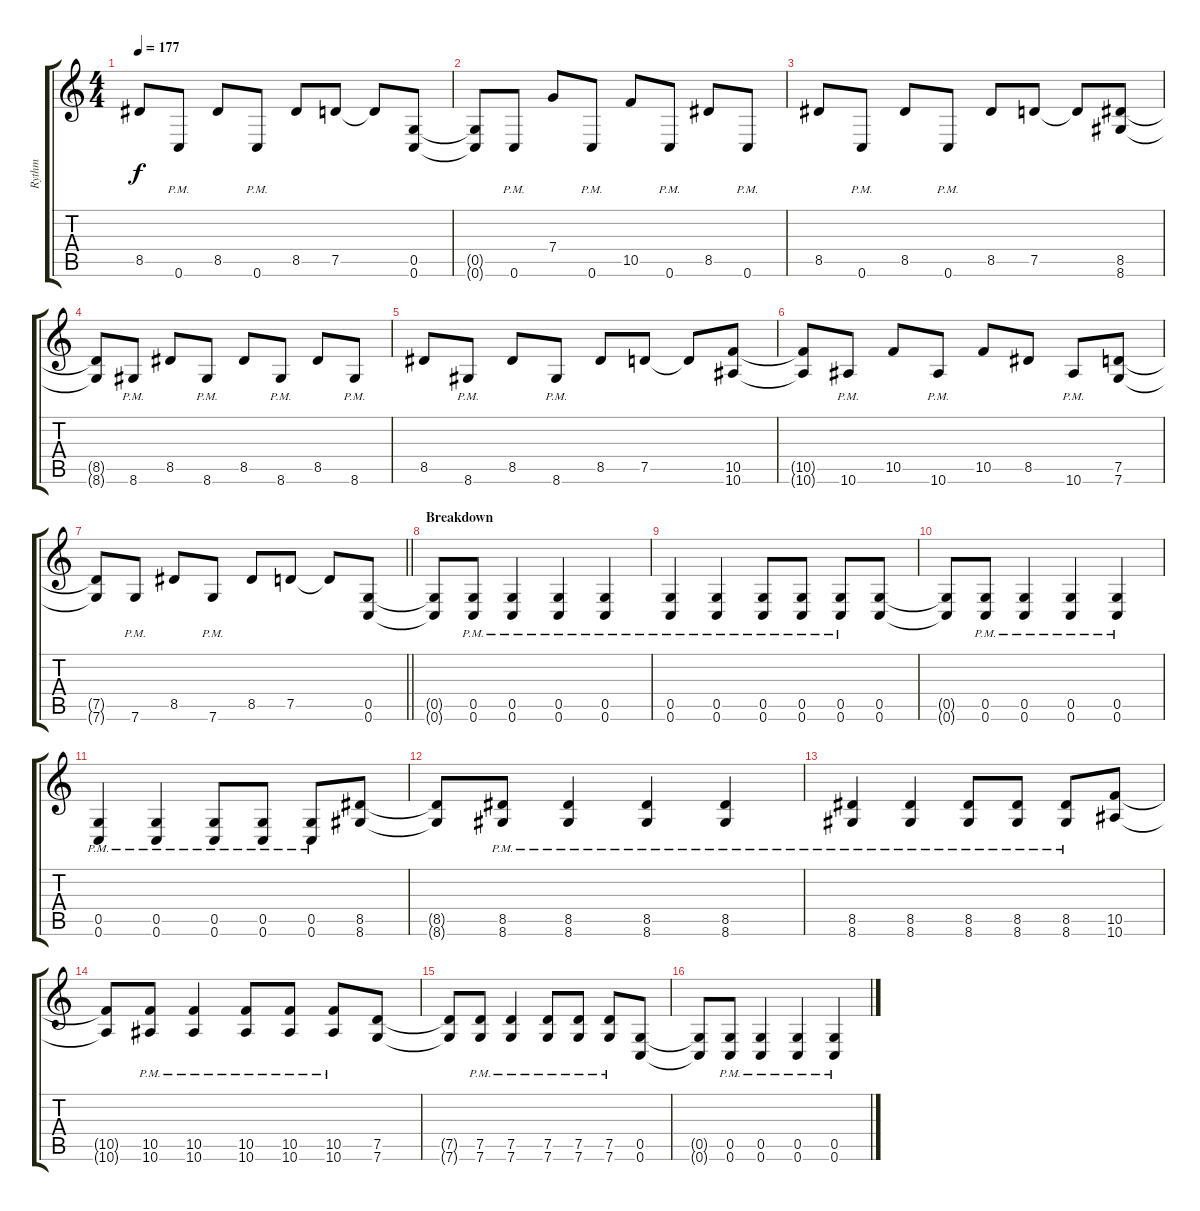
\track ("Rythm" "Rythm") {instrument distortionguitar}
\staff {score tabs}
\tuning (D4 A3 F3 C3 G2 C2) {hide}
\ts (4 4)
\tempo 177
\clef g2
\ks c
8.5.8{dy f} 0.6{pm}.8 8.5.8 0.6{pm}.8 8.5.8 7.5.8 7.5{t}.8 (0.5 0.6).8 |
(0.5{t} 0.6{t}).8 0.6{pm}.8 7.4.8 0.6{pm}.8 10.5.8 0.6{pm}.8 8.5.8 0.6{pm}.8 |
8.5.8 0.6{pm}.8 8.5.8 0.6{pm}.8 8.5.8 7.5.8 7.5{t}.8 (8.5 8.6).8 |
(8.5{t} 8.6{t}).8 8.6{pm}.8 8.5.8 8.6{pm}.8 8.5.8 8.6{pm}.8 8.5.8 8.6{pm}.8 |
8.5.8 8.6{pm}.8 8.5.8 8.6{pm}.8 8.5.8 7.5.8 7.5{t}.8 (10.5 10.6).8 |
(10.5{t} 10.6{t}).8 10.6{pm}.8 10.5.8 10.6{pm}.8 10.5.8 8.5.8 10.6{pm}.8 (7.5 7.6).8 |
\barLineRight lightlight
(7.5{t} 7.6{t}).8 7.6{pm}.8 8.5.8 7.6{pm}.8 8.5.8 7.5.8 7.5{t}.8 (0.5 0.6).8 |
\section ("" "Breakdown")
(0.5{t} 0.6{t}).8 (0.5{pm} 0.6{pm}).8 (0.5{pm} 0.6{pm}).4 (0.5{pm} 0.6{pm}).4 (0.5{pm} 0.6{pm}).4 |
(0.5{pm} 0.6{pm}).4 (0.5{pm} 0.6{pm}).4 (0.5{pm} 0.6{pm}).8 (0.5{pm} 0.6{pm}).8 (0.5{pm} 0.6{pm}).8 (0.5 0.6).8 |
(0.5{t} 0.6{t}).8 (0.5{pm} 0.6{pm}).8 (0.5{pm} 0.6{pm}).4 (0.5{pm} 0.6{pm}).4 (0.5{pm} 0.6{pm}).4 |
(0.5{pm} 0.6{pm}).4 (0.5{pm} 0.6{pm}).4 (0.5{pm} 0.6{pm}).8 (0.5{pm} 0.6{pm}).8 (0.5{pm} 0.6{pm}).8 (8.5 8.6).8 |
(8.5{t} 8.6{t}).8 (8.5{pm} 8.6{pm}).8 (8.5{pm} 8.6{pm}).4 (8.5{pm} 8.6{pm}).4 (8.5{pm} 8.6{pm}).4 |
(8.5{pm} 8.6{pm}).4 (8.5{pm} 8.6{pm}).4 (8.5{pm} 8.6{pm}).8 (8.5{pm} 8.6{pm}).8 (8.5{pm} 8.6{pm}).8 (10.5 10.6).8 |
(10.5{t} 10.6{t}).8 (10.5{pm} 10.6{pm}).8 (10.5{pm} 10.6{pm}).4 (10.5{pm} 10.6{pm}).8 (10.5{pm} 10.6{pm}).8 (10.5{pm} 10.6{pm}).8 (7.5 7.6).8 |
(7.5{t} 7.6{t}).8 (7.5{pm} 7.6{pm}).8 (7.5{pm} 7.6{pm}).4 (7.5{pm} 7.6{pm}).8 (7.5{pm} 7.6{pm}).8 (7.5{pm} 7.6{pm}).8 (0.5 0.6).8 |
(0.5{t} 0.6{t}).8 (0.5{pm} 0.6{pm}).8 (0.5{pm} 0.6{pm}).4 (0.5{pm} 0.6{pm}).4 (0.5{pm} 0.6{pm}).4
